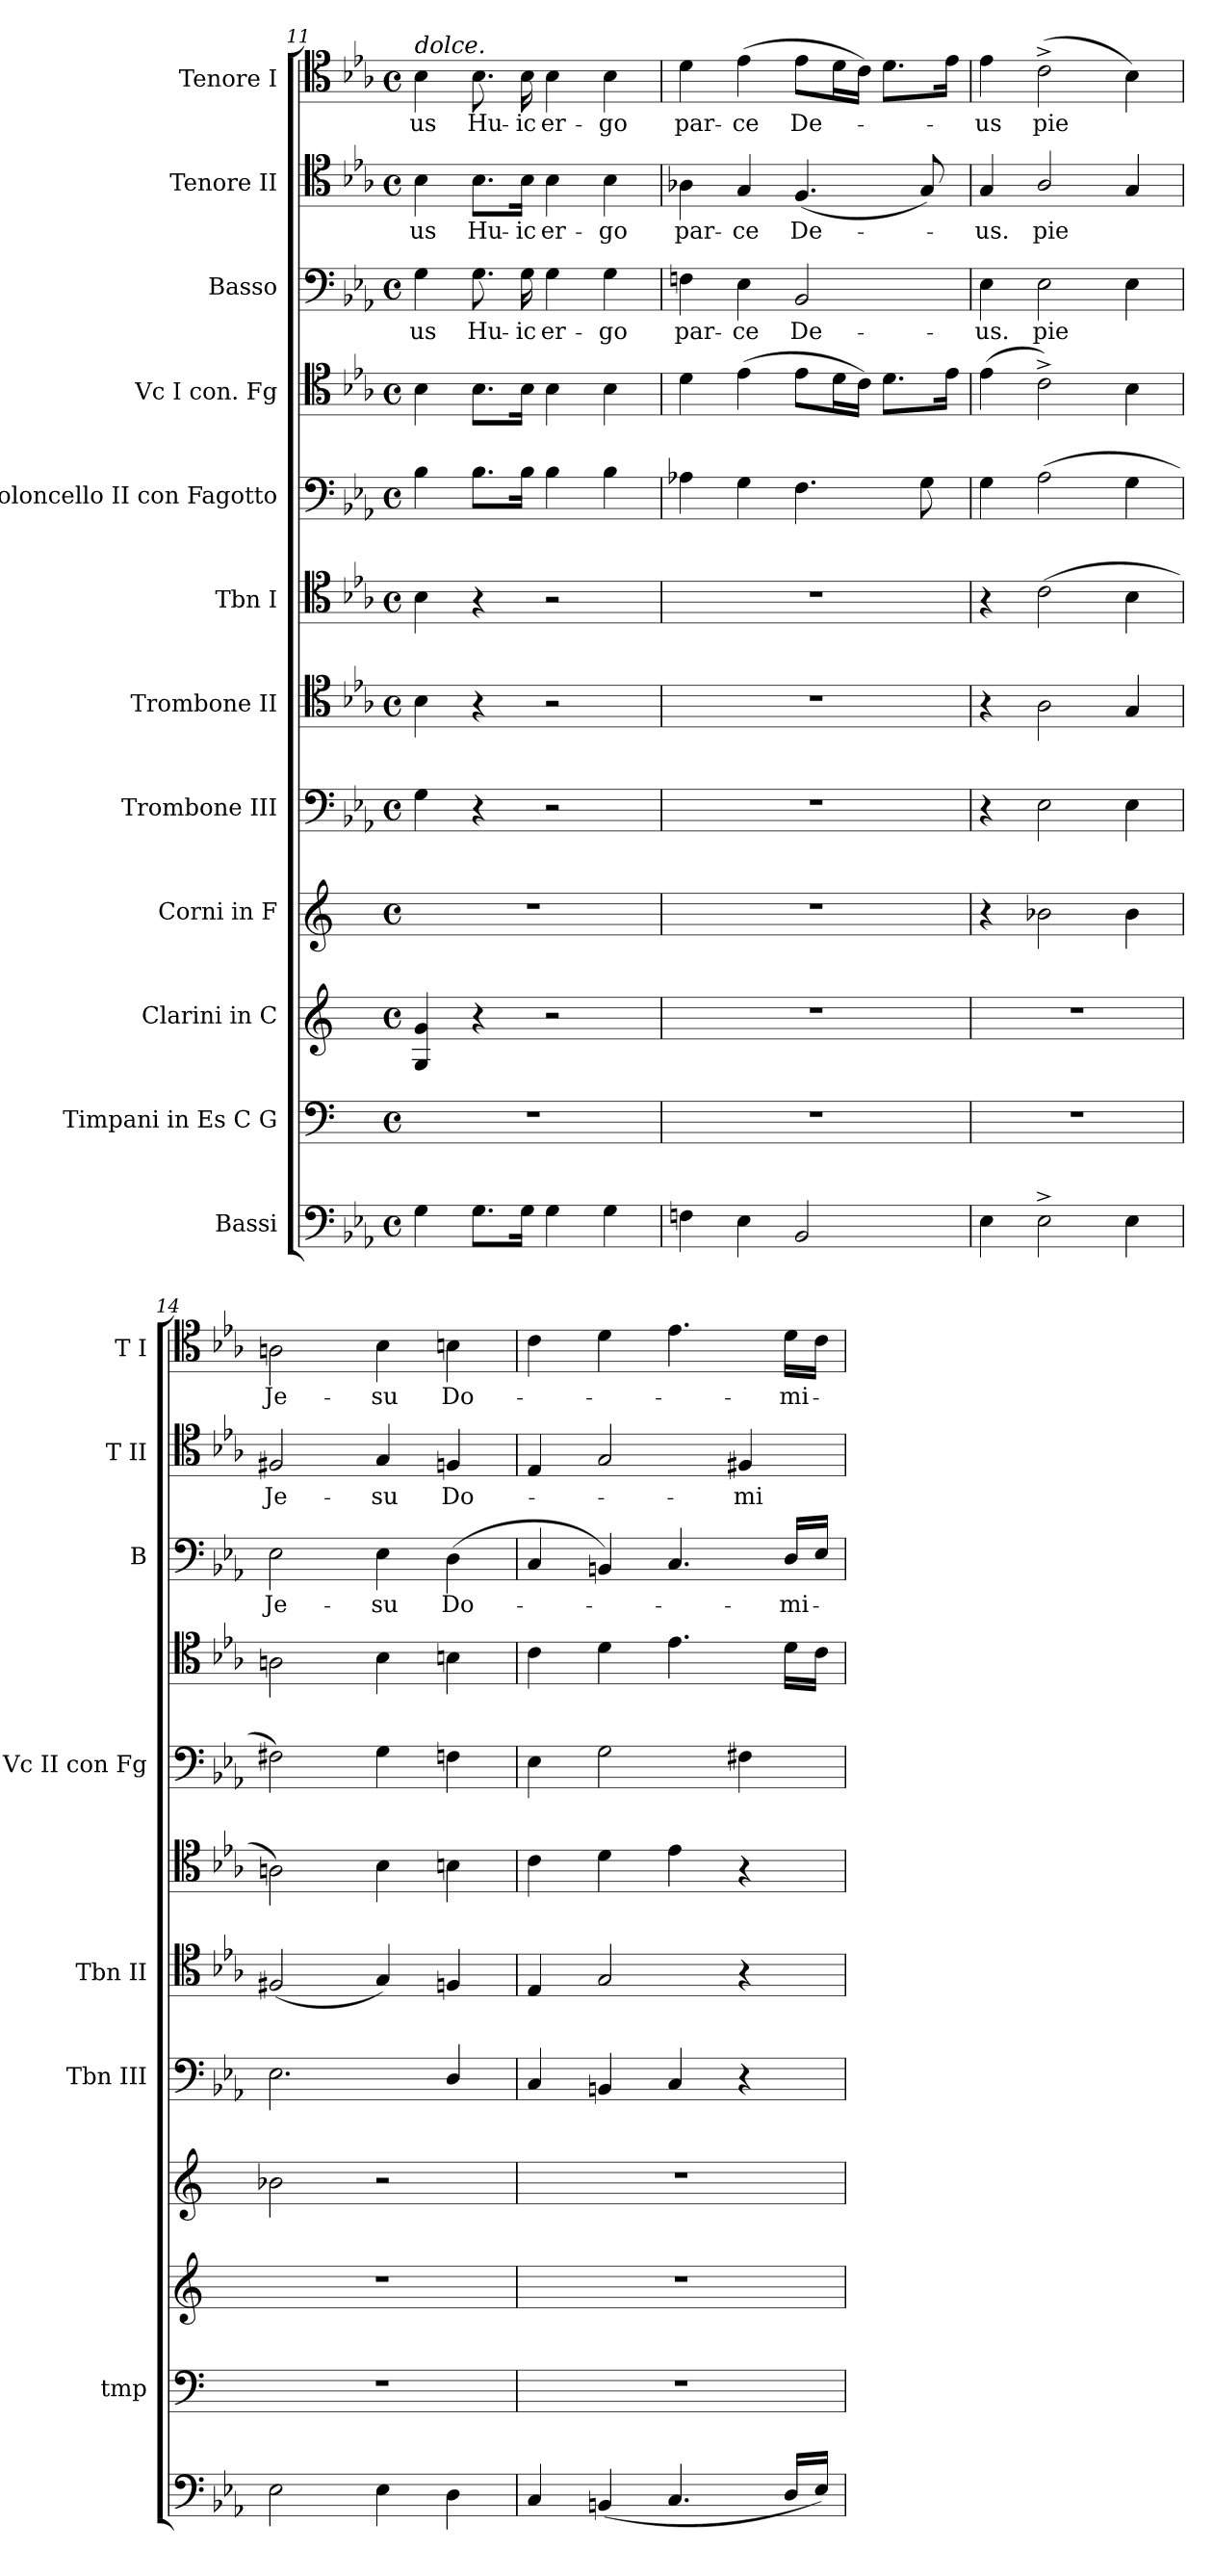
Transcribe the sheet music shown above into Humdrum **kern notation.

**kern	**kern	**kern	**kern	**kern	**kern	**kern	**kern	**kern	**kern	**text	**kern	**text	**kern	**text
*part12	*part11	*part10	*part9	*part8	*part7	*part6	*part5	*part4	*part3	*part3	*part2	*part2	*part1	*part1
*staff12	*staff11	*staff10	*staff9	*staff8	*staff7	*staff6	*staff5	*staff4	*staff3	*staff3	*staff2	*staff2	*staff1	*staff1
*I"Bassi	*I"Timpani in Es C G	*I"Clarini in C	*I"Corni in F	*I"Trombone III	*I"Trombone II	*I"Tbn I	*I"Violoncello II con Fagotto	*I"Vc I con. Fg	*I"Basso	*	*I"Tenore II	*	*I"Tenore I	*
*	*I'tmp	*	*	*I'Tbn III	*I'Tbn II	*	*I'Vc II con Fg	*	*I'B	*	*I'T II	*	*I'T I	*
*clefF4	*clefF4	*clefG2	*clefG2	*clefF4	*clefC4	*clefC4	*clefF4	*clefC4	*clefF4	*	*clefC4	*	*clefC4	*
*	*	*	*ITrd4c7	*	*	*	*	*	*	*	*	*	*	*
*k[b-e-a-]	*k[]	*k[]	*k[b-]	*k[b-e-a-]	*k[b-e-a-]	*k[b-e-a-]	*k[b-e-a-]	*k[b-e-a-]	*k[b-e-a-]	*	*k[b-e-a-]	*	*k[b-e-a-]	*
*c:	*	*	*	*c:	*c:	*c:	*c:	*c:	*c:	*	*c:	*	*c:	*
*M4/4	*M4/4	*M4/4	*M4/4	*M4/4	*M4/4	*M4/4	*M4/4	*M4/4	*M4/4	*	*M4/4	*	*M4/4	*
*met(c)	*met(c)	*met(c)	*met(c)	*met(c)	*met(c)	*met(c)	*met(c)	*met(c)	*met(c)	*	*met(c)	*	*met(c)	*
=11	=11	=11	=11	=11	=11	=11	=11	=11	=11	=11	=11	=11	=11	=11
!	!	!	!	!	!	!	!	!	!	!	!	!	!LO:TX:a:i:t=dolce.	!
4G\	1r	4G/ 4g/	1r	4G\	4B-\	4B-\	4B-\	4B-\	4G\	-us	4B-\	-us	4B-\	-us
8.G\L	.	4r	.	4r	4r	4r	8.B-\L	8.B-\L	8.G\	Hu-	8.B-\L	Hu-	8.B-\	Hu-
16G\Jk	.	.	.	.	.	.	16B-\Jk	16B-\Jk	16G\	-ic	16B-\Jk	-ic	16B-\	-ic
4G\	.	2r	.	2r	2r	2r	4B-\	4B-\	4G\	er-	4B-\	er-	4B-\	er-
4G\	.	.	.	.	.	.	4B-\	4B-\	4G\	-go	4B-\	-go	4B-\	-go
=12	=12	=12	=12	=12	=12	=12	=12	=12	=12	=12	=12	=12	=12	=12
4Fn\	1r	1r	1r	1r	1r	1r	4A-X\	4d\	4Fn\	par-	4A-X\	par-	4d\	par-
4E-\	.	.	.	.	.	.	4G\	(>4e-\	4E-\	-ce	4G/	-ce	(>4e-\	-ce
2BB-/	.	.	.	.	.	.	4.F\	8e-\L	2BB-/	De-	(<4.F/	De-	8e-\L	De-
.	.	.	.	.	.	.	.	16d\L	.	.	.	.	16d\L	.
.	.	.	.	.	.	.	.	16c\JJ)	.	.	.	.	16c\JJ)	.
.	.	.	.	.	.	.	.	8.d\L	.	.	.	.	8.d\L	.
.	.	.	.	.	.	.	8G\	.	.	.	8G/)	.	.	.
.	.	.	.	.	.	.	.	16e-\Jk	.	.	.	.	16e-\Jk	.
=13	=13	=13	=13	=13	=13	=13	=13	=13	=13	=13	=13	=13	=13	=13
4E-\	1r	1r	4r	4r	4r	4r	4G\	(>4e-\	4E-\	-us.	4G/	-us.	4e-\	-us
2E-^<\	.	.	2e-X\	2E-\	2A-\	(>2c\	(>2A-\	2c^\)	2E-\	pie	2A-/	pie	(>2c^\	pie
4E-\	.	.	4e-\	4E-\	4G/	4B-\	4G\	4B-\	4E-\	.	4G/	.	4B-\)	.
=14	=14	=14	=14	=14	=14	=14	=14	=14	=14	=14	=14	=14	=14	=14
2E-\	1r	1r	2e-X\	2.E-\	(<2F#X/	2An\)	2F#X\)	2An\	2E-\	Je-	2F#X/	Je-	2An\	Je-
4E-\	.	.	2r	.	4G/)	4B-\	4G\	4B-\	4E-\	-su	4G/	-su	4B-\	-su
4D\	.	.	.	4D/	4Fn/	4Bn\	4Fn\	4Bn\	(>4D\	Do-	4Fn/	Do-	4Bn\	Do-
=15	=15	=15	=15	=15	=15	=15	=15	=15	=15	=15	=15	=15	=15	=15
4C/	1r	1r	1r	4C/	4E-/	4c\	4E-\	4c\	4C/	.	4E-/	.	4c\	.
(<4BBn/	.	.	.	4BBn/	2G/	4d\	2G\	4d\	4BBn/)	.	2G/	.	4d\	.
4.C/	.	.	.	4C/	.	4e-\	.	4.e-\	4.C/	.	.	.	4.e-\	.
.	.	.	.	4r	4r	4r	4F#X\	.	.	.	4F#X/	-mi-	.	.
16D/LL	.	.	.	.	.	.	.	16d\LL	16D/LL	-mi-	.	.	16d\LL	-mi-
16E-/JJ)	.	.	.	.	.	.	.	16c\JJ	16E-/JJ	.	.	.	16c\JJ	.
=	=	=	=	=	=	=	=	=	=	=	=	=	=	=
*-	*-	*-	*-	*-	*-	*-	*-	*-	*-	*-	*-	*-	*-	*-
